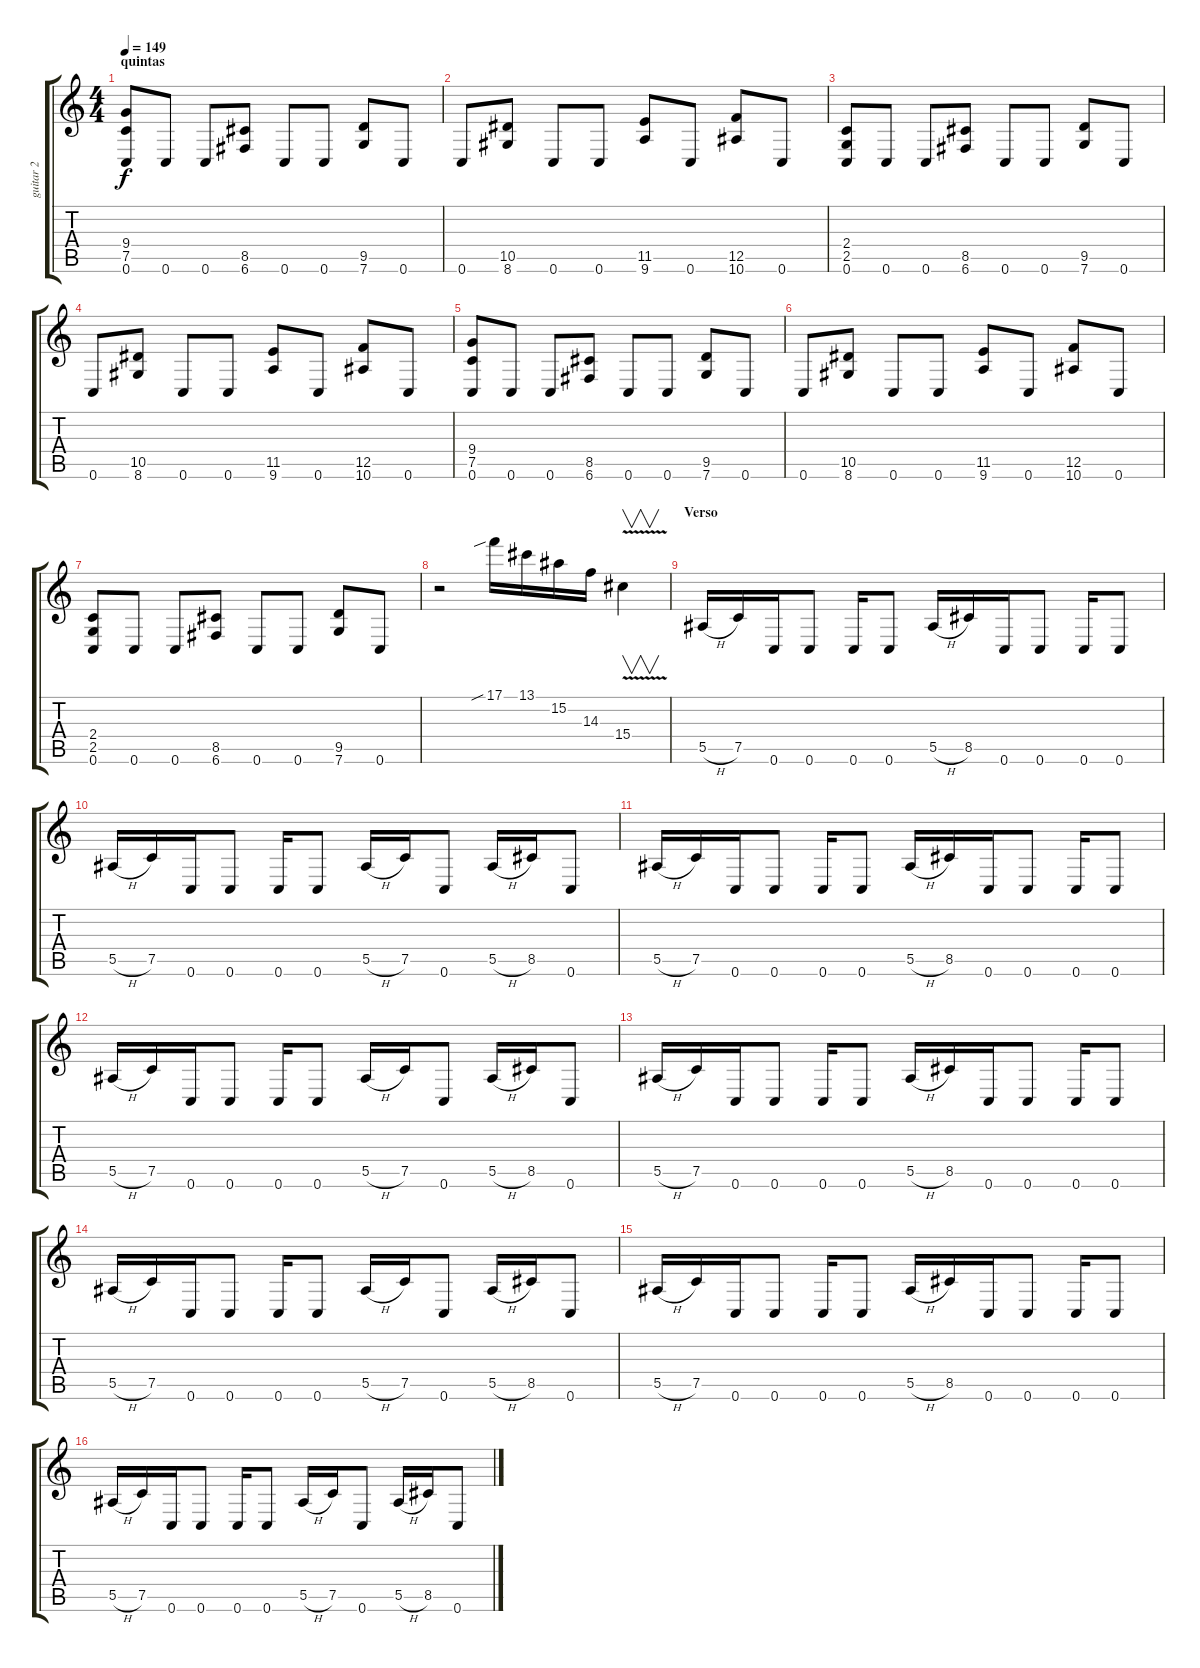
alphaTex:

\track ("guitar 2" "guitar 2") {instrument distortionguitar}
\staff {score tabs}
\tuning (C4 G3 Eb3 Bb2 F2 C2) {hide}
\ts (4 4)
\section ("" "quintas")
\tempo 149
\clef g2
\ks c
(9.4 7.5 0.6).8{dy f} 0.6.8 0.6.8 (8.5 6.6).8 0.6.8 0.6.8 (9.5 7.6).8 0.6.8 |
0.6.8 (10.5 8.6).8 0.6.8 0.6.8 (11.5 9.6).8 0.6.8 (12.5 10.6).8 0.6.8 |
(2.4 2.5 0.6).8 0.6.8 0.6.8 (8.5 6.6).8 0.6.8 0.6.8 (9.5 7.6).8 0.6.8 |
0.6.8 (10.5 8.6).8 0.6.8 0.6.8 (11.5 9.6).8 0.6.8 (12.5 10.6).8 0.6.8 |
(9.4 7.5 0.6).8 0.6.8 0.6.8 (8.5 6.6).8 0.6.8 0.6.8 (9.5 7.6).8 0.6.8 |
0.6.8 (10.5 8.6).8 0.6.8 0.6.8 (11.5 9.6).8 0.6.8 (12.5 10.6).8 0.6.8 |
(2.4 2.5 0.6).8 0.6.8 0.6.8 (8.5 6.6).8 0.6.8 0.6.8 (9.5 7.6).8 0.6.8 |
r.2 17.1{sib}.16 13.1.16 15.2.16 14.3.16 15.4{v}.4{v} |
\section ("" "Verso")
5.5{h}.16 7.5.16 0.6.16 0.6.8 0.6.16 0.6.8 5.5{h}.16 8.5.16 0.6.16 0.6.8 0.6.16 0.6.8 |
5.5{h}.16 7.5.16 0.6.16 0.6.8 0.6.16 0.6.8 5.5{h}.16 7.5.16 0.6.8 5.5{h}.16 8.5.16 0.6.8 |
5.5{h}.16 7.5.16 0.6.16 0.6.8 0.6.16 0.6.8 5.5{h}.16 8.5.16 0.6.16 0.6.8 0.6.16 0.6.8 |
5.5{h}.16 7.5.16 0.6.16 0.6.8 0.6.16 0.6.8 5.5{h}.16 7.5.16 0.6.8 5.5{h}.16 8.5.16 0.6.8 |
5.5{h}.16 7.5.16 0.6.16 0.6.8 0.6.16 0.6.8 5.5{h}.16 8.5.16 0.6.16 0.6.8 0.6.16 0.6.8 |
5.5{h}.16 7.5.16 0.6.16 0.6.8 0.6.16 0.6.8 5.5{h}.16 7.5.16 0.6.8 5.5{h}.16 8.5.16 0.6.8 |
5.5{h}.16 7.5.16 0.6.16 0.6.8 0.6.16 0.6.8 5.5{h}.16 8.5.16 0.6.16 0.6.8 0.6.16 0.6.8 |
5.5{h}.16 7.5.16 0.6.16 0.6.8 0.6.16 0.6.8 5.5{h}.16 7.5.16 0.6.8 5.5{h}.16 8.5.16 0.6.8
